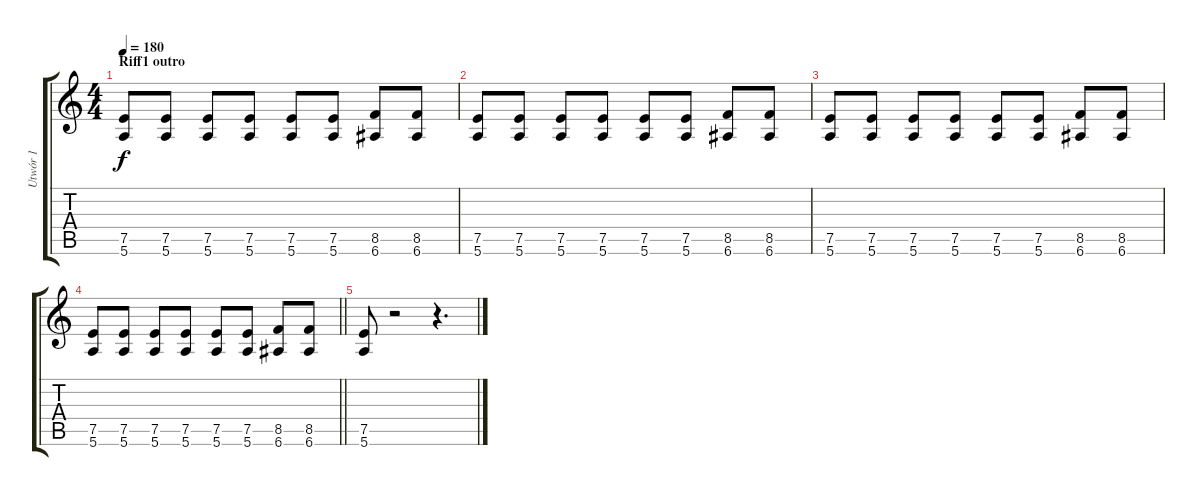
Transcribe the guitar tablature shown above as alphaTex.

\track ("Utwór 1" "Utwór 1") {instrument distortionguitar}
\staff {score tabs}
\tuning (E4 B3 G3 D3 A2 E2) {hide}
\ts (4 4)
\section ("" "Riff1 outro")
\tempo 180
\clef g2
\ks c
(7.5 5.6).8{dy f} (7.5 5.6).8 (7.5 5.6).8 (7.5 5.6).8 (7.5 5.6).8 (7.5 5.6).8 (8.5 6.6).8 (8.5 6.6).8 |
(7.5 5.6).8 (7.5 5.6).8 (7.5 5.6).8 (7.5 5.6).8 (7.5 5.6).8 (7.5 5.6).8 (8.5 6.6).8 (8.5 6.6).8 |
(7.5 5.6).8 (7.5 5.6).8 (7.5 5.6).8 (7.5 5.6).8 (7.5 5.6).8 (7.5 5.6).8 (8.5 6.6).8 (8.5 6.6).8 |
\barLineRight lightlight
(7.5 5.6).8 (7.5 5.6).8 (7.5 5.6).8 (7.5 5.6).8 (7.5 5.6).8 (7.5 5.6).8 (8.5 6.6).8 (8.5 6.6).8 |
(7.5 5.6).8 r.2 r.4{d}
